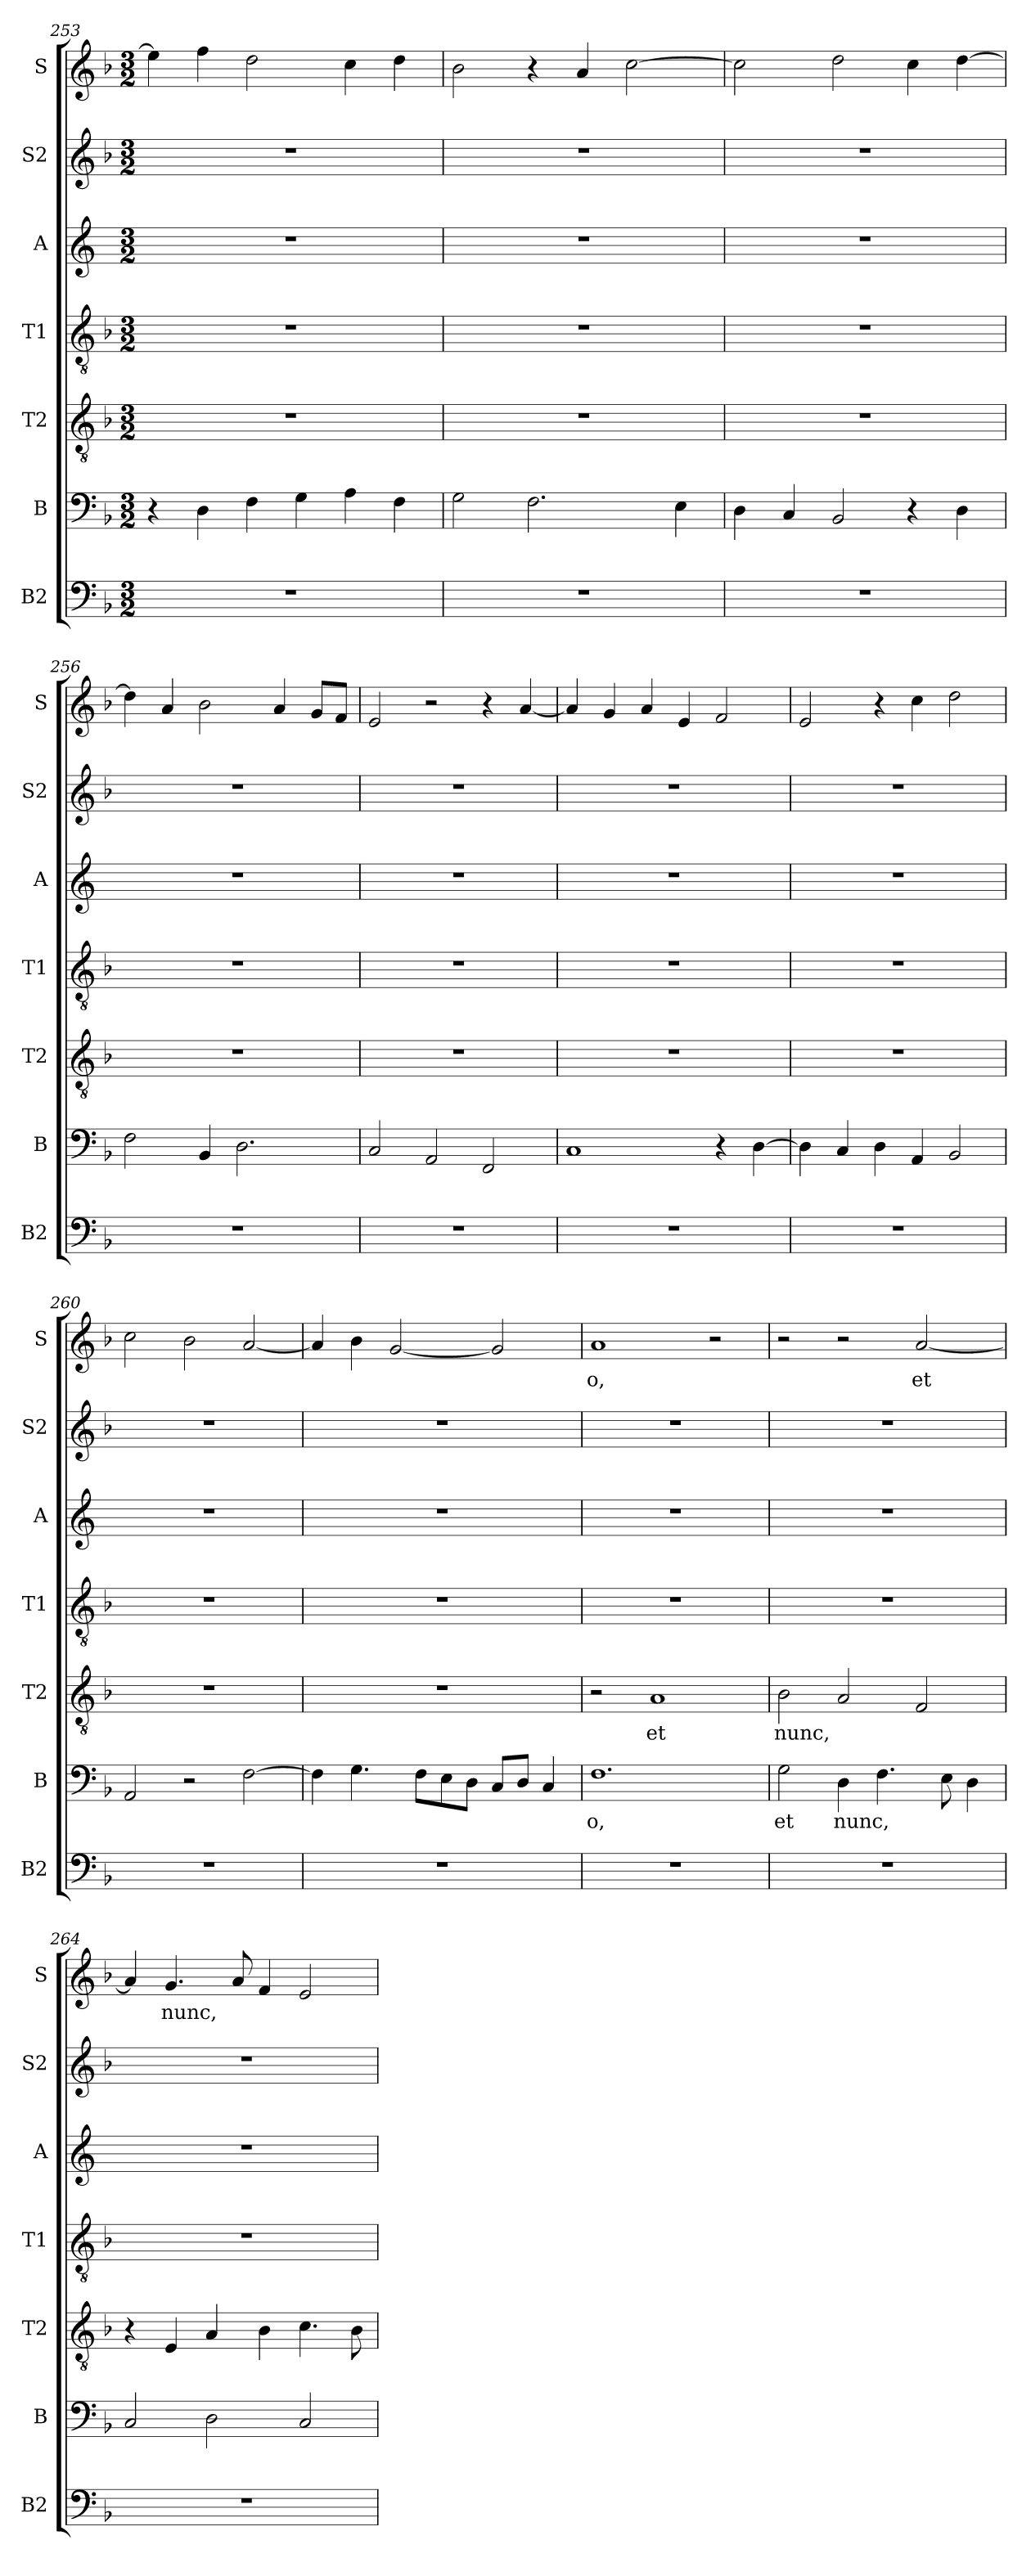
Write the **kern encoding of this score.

**kern	**kern	**text	**kern	**text	**kern	**kern	**kern	**kern	**text
*part7	*part6	*part6	*part5	*part5	*part4	*part3	*part2	*part1	*part1
*staff7	*staff6	*staff6	*staff5	*staff5	*staff4	*staff3	*staff2	*staff1	*staff1
*I"B2	*I"B	*	*I"T2	*	*I"T1	*I"A	*I"S2	*I"S	*
*I'B2	*I'B	*	*I'T2	*	*I'T1	*I'A	*I'S2	*I'S	*
*clefF4	*clefF4	*	*clefGv2	*	*clefGv2	*clefG2	*clefG2	*clefG2	*
*	*	*	*	*	*	*ITrd4c7	*	*	*
*k[b-]	*k[b-]	*	*k[b-]	*	*k[b-]	*k[b-]	*k[b-]	*k[b-]	*
*M3/2	*M3/2	*	*M3/2	*	*M3/2	*M3/2	*M3/2	*M3/2	*
=253	=253	=253	=253	=253	=253	=253	=253	=253	=253
1.r	4r	.	1.r	.	1.r	1.r	1.r	4ee\]	.
.	4D\	.	.	.	.	.	.	4ff\	.
.	4F\	.	.	.	.	.	.	2dd\	.
.	4G\	.	.	.	.	.	.	.	.
.	4A\	.	.	.	.	.	.	4cc\	.
.	4F\	.	.	.	.	.	.	4dd\	.
=254	=254	=254	=254	=254	=254	=254	=254	=254	=254
1.r	2G\	.	1.r	.	1.r	1.r	1.r	2b-\	.
.	2.F\	.	.	.	.	.	.	4r	.
.	.	.	.	.	.	.	.	4a/	.
.	.	.	.	.	.	.	.	[2cc\	.
.	4E\	.	.	.	.	.	.	.	.
=255	=255	=255	=255	=255	=255	=255	=255	=255	=255
1.r	4D\	.	1.r	.	1.r	1.r	1.r	2cc\]	.
.	4C/	.	.	.	.	.	.	.	.
.	2BB-/	.	.	.	.	.	.	2dd\	.
.	4r	.	.	.	.	.	.	4cc\	.
.	4D\	.	.	.	.	.	.	[4dd\	.
=256	=256	=256	=256	=256	=256	=256	=256	=256	=256
1.r	2F\	.	1.r	.	1.r	1.r	1.r	4dd\]	.
.	.	.	.	.	.	.	.	4a/	.
.	4BB-/	.	.	.	.	.	.	2b-\	.
.	2.D\	.	.	.	.	.	.	.	.
.	.	.	.	.	.	.	.	4a/	.
.	.	.	.	.	.	.	.	8g/L	.
.	.	.	.	.	.	.	.	8f/J	.
=257	=257	=257	=257	=257	=257	=257	=257	=257	=257
1.r	2C/	.	1.r	.	1.r	1.r	1.r	2e/	.
.	2AA/	.	.	.	.	.	.	2r	.
.	2FF/	.	.	.	.	.	.	4r	.
.	.	.	.	.	.	.	.	[4a/	.
=258	=258	=258	=258	=258	=258	=258	=258	=258	=258
1.r	1C	.	1.r	.	1.r	1.r	1.r	4a/]	.
.	.	.	.	.	.	.	.	4g/	.
.	.	.	.	.	.	.	.	4a/	.
.	.	.	.	.	.	.	.	4e/	.
.	4r	.	.	.	.	.	.	2f/	.
.	[4D\	.	.	.	.	.	.	.	.
=259	=259	=259	=259	=259	=259	=259	=259	=259	=259
1.r	4D\]	.	1.r	.	1.r	1.r	1.r	2e/	.
.	4C/	.	.	.	.	.	.	.	.
.	4D\	.	.	.	.	.	.	4r	.
.	4AA/	.	.	.	.	.	.	4cc\	.
.	2BB-/	.	.	.	.	.	.	2dd\	.
=260	=260	=260	=260	=260	=260	=260	=260	=260	=260
1.r	2AA/	.	1.r	.	1.r	1.r	1.r	2cc\	.
.	2r	.	.	.	.	.	.	2b-\	.
.	[2F\	.	.	.	.	.	.	[2a/	.
=261	=261	=261	=261	=261	=261	=261	=261	=261	=261
1.r	4F\]	.	1.r	.	1.r	1.r	1.r	4a/]	.
.	4.G\	.	.	.	.	.	.	4b-\	.
.	.	.	.	.	.	.	.	[2g/	.
.	8F\L	.	.	.	.	.	.	.	.
.	8E\	.	.	.	.	.	.	.	.
.	8D\J	.	.	.	.	.	.	.	.
.	8C/L	.	.	.	.	.	.	2g/]	.
.	8D/J	.	.	.	.	.	.	.	.
.	4C/	.	.	.	.	.	.	.	.
=262	=262	=262	=262	=262	=262	=262	=262	=262	=262
1.r	1.F	o,	2r	.	1.r	1.r	1.r	1a	o,
.	.	.	1A	et	.	.	.	.	.
.	.	.	.	.	.	.	.	2r	.
=263	=263	=263	=263	=263	=263	=263	=263	=263	=263
1.r	2G\	et	2B-\	nunc,	1.r	1.r	1.r	2r	.
.	4D\	nunc,	2A/	.	.	.	.	2r	.
.	4.F\	.	.	.	.	.	.	.	.
.	.	.	2F/	.	.	.	.	[2a/	et
.	8E\	.	.	.	.	.	.	.	.
.	4D\	.	.	.	.	.	.	.	.
=264	=264	=264	=264	=264	=264	=264	=264	=264	=264
1.r	2C/	.	4r	.	1.r	1.r	1.r	4a/]	.
.	.	.	4E/	.	.	.	.	4.g/	nunc,
.	2D\	.	4A/	.	.	.	.	.	.
.	.	.	.	.	.	.	.	8a/	.
.	.	.	4B-\	.	.	.	.	4f/	.
.	2C/	.	4.c\	.	.	.	.	2e/	.
.	.	.	8B-\	.	.	.	.	.	.
=	=	=	=	=	=	=	=	=	=
*-	*-	*-	*-	*-	*-	*-	*-	*-	*-
